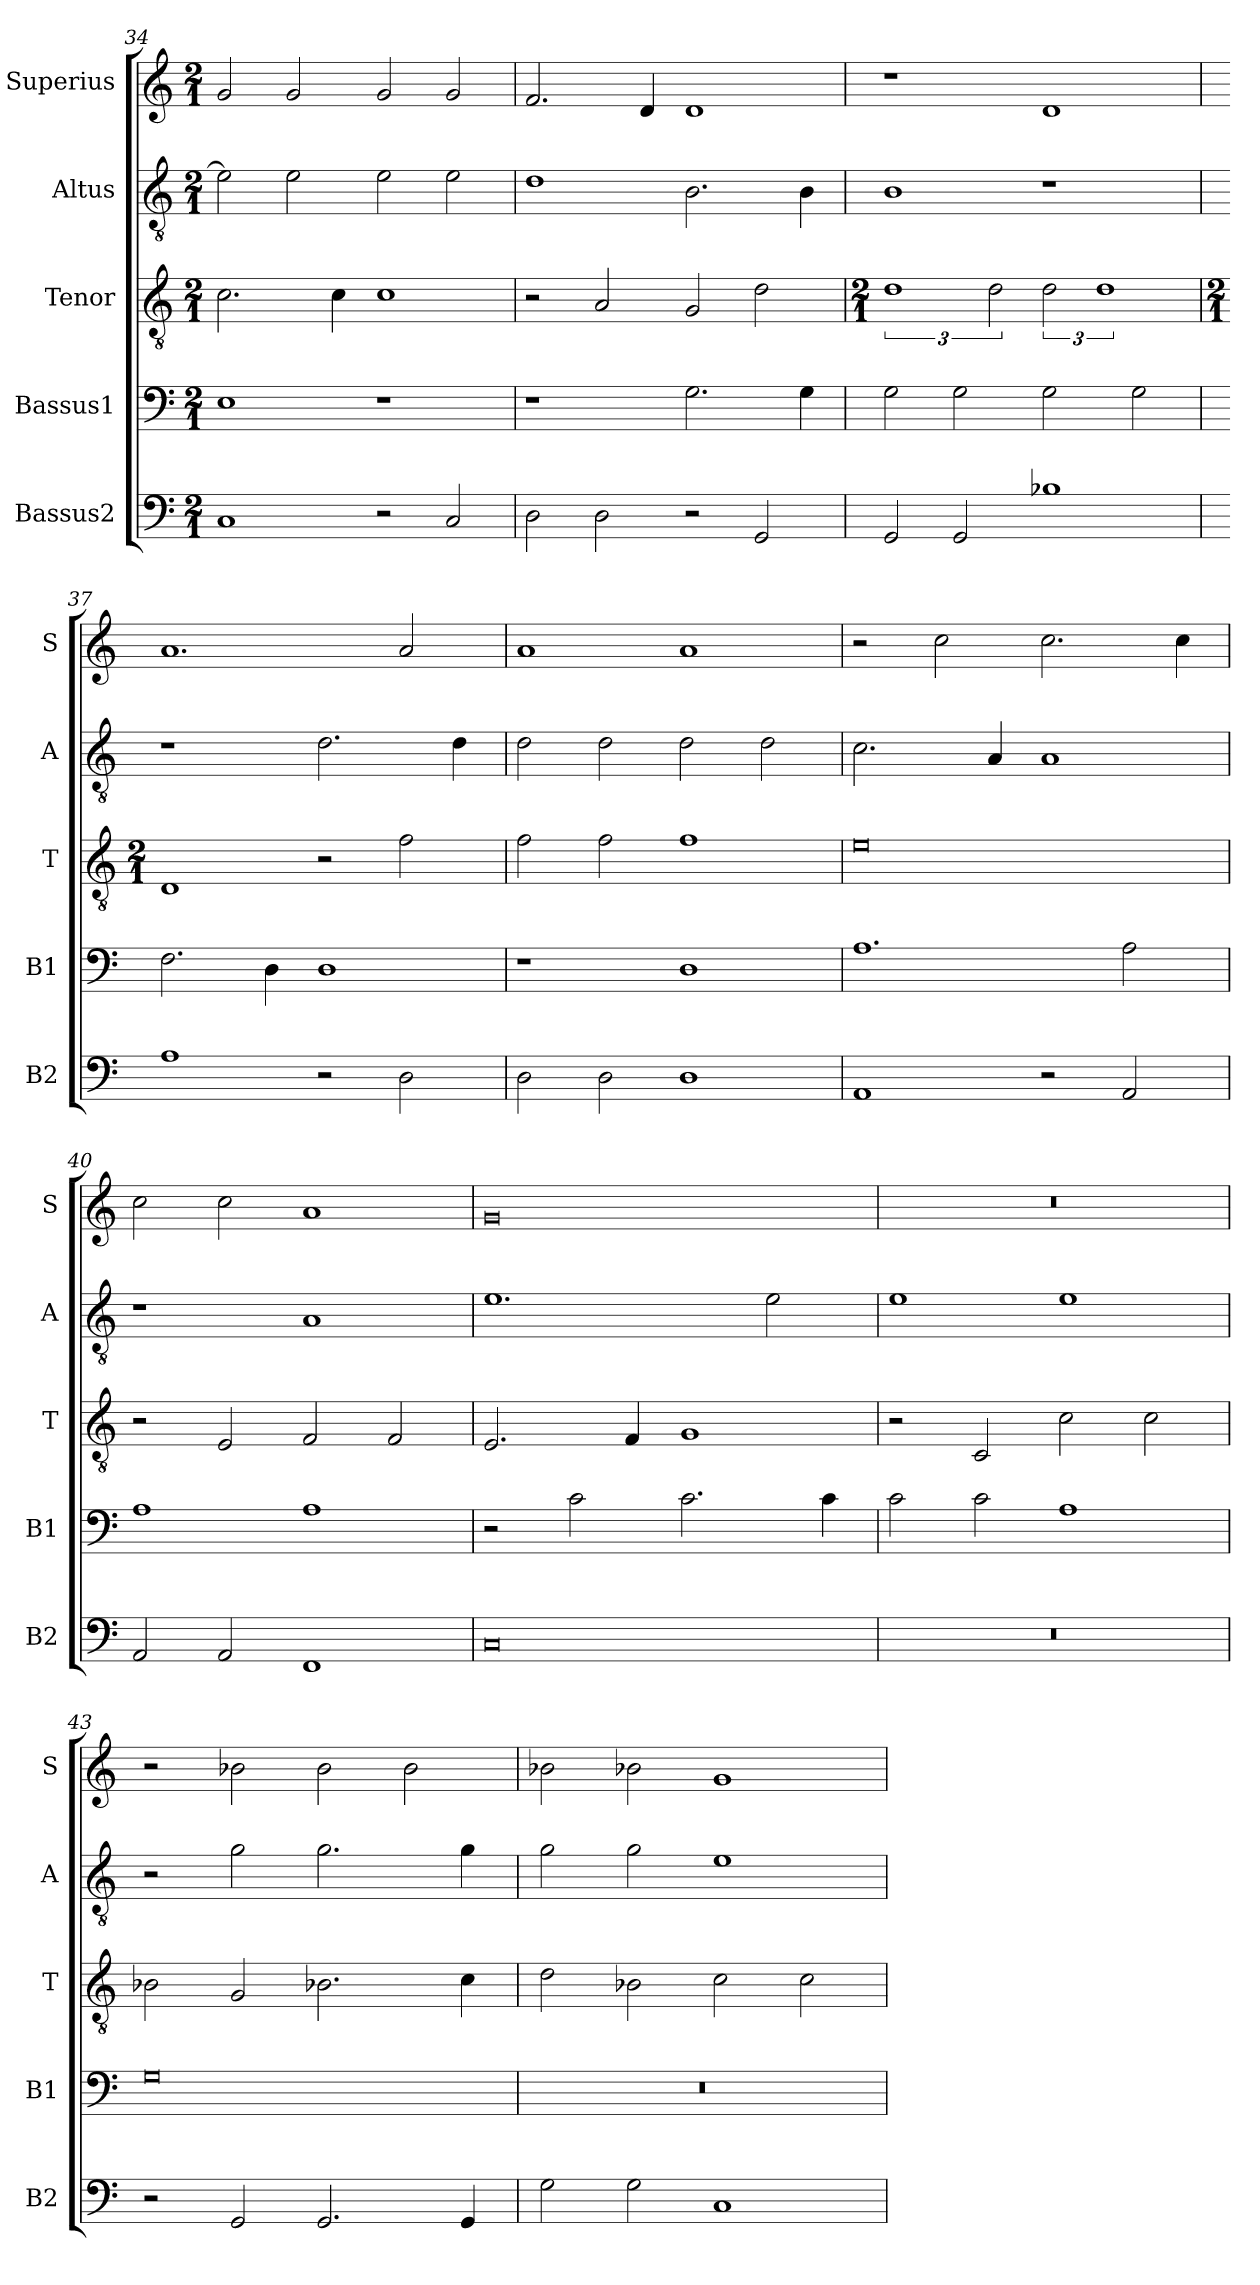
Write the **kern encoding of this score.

**kern	**kern	**kern	**kern	**kern
*part5	*part4	*part3	*part2	*part1
*staff5	*staff4	*staff3	*staff2	*staff1
*I"Bassus2	*I"Bassus1	*I"Tenor	*I"Altus	*I"Superius
*I'B2	*I'B1	*I'T	*I'A	*I'S
*clefF4	*clefF4	*clefGv2	*clefGv2	*clefG2
*k[]	*k[]	*k[]	*k[]	*k[]
*M2/1	*M2/1	*M2/1	*M2/1	*M2/1
=34	=34	=34	=34	=34
1C	1E	2.c\	2e\]	2g/
.	.	.	2e\	2g/
.	.	4c\	.	.
2r	1r	1c	2e\	2g/
2C/	.	.	2e\	2g/
=35	=35	=35	=35	=35
2D\	1r	2r	1d	2.f/
2D\	.	2A/	.	.
.	.	.	.	4d/
2r	2.G\	2G/	2.B\	1d
2GG/	.	2d\	.	.
.	4G\	.	4B\	.
=36	=36	=36	=36	=36
*	*	*M2/1	*	*
2GG/	2G\	3%2d	1B	1r
2GG/	2G\	.	.	.
.	.	3d\	.	.
1B-X	2G\	3d\	1r	1d
.	.	3%2d	.	.
.	2G\	.	.	.
=37	=37	=37	=37	=37
*	*	*M2/1	*	*
1A	2.F\	1D	1r	1.a
.	4D\	.	.	.
2r	1D	2r	2.d\	.
2D\	.	2f\	.	2a/
.	.	.	4d\	.
=38	=38	=38	=38	=38
2D\	1r	2f\	2d\	1a
2D\	.	2f\	2d\	.
1D	1D	1f	2d\	1a
.	.	.	2d\	.
=39	=39	=39	=39	=39
1AA	1.A	0e	2.c\	2r
.	.	.	.	2cc\
.	.	.	4A/	.
2r	.	.	1A	2.cc\
2AA/	2A\	.	.	.
.	.	.	.	4cc\
=40	=40	=40	=40	=40
2AA/	1A	2r	1r	2cc\
2AA/	.	2E/	.	2cc\
1FF	1A	2F/	1A	1a
.	.	2F/	.	.
=41	=41	=41	=41	=41
0C	2r	2.E/	1.e	0g
.	2c\	.	.	.
.	.	4F/	.	.
.	2.c\	1G	.	.
.	.	.	2e\	.
.	4c\	.	.	.
=42	=42	=42	=42	=42
0r	2c\	2r	1e	0r
.	2c\	2C/	.	.
.	1A	2c\	1e	.
.	.	2c\	.	.
=43	=43	=43	=43	=43
2r	0G	2B-X\	2r	2r
2GG/	.	2G/	2g\	2b-X\
2.GG/	.	2.B-X\	2.g\	2b-\
.	.	.	.	2b-\
4GG/	.	4c\	4g\	.
=44	=44	=44	=44	=44
2G\	0r	2d\	2g\	2b-X\
2G\	.	2B-X\	2g\	2b-X\
1C	.	2c\	1e	1g
.	.	2c\	.	.
=	=	=	=	=
*-	*-	*-	*-	*-
